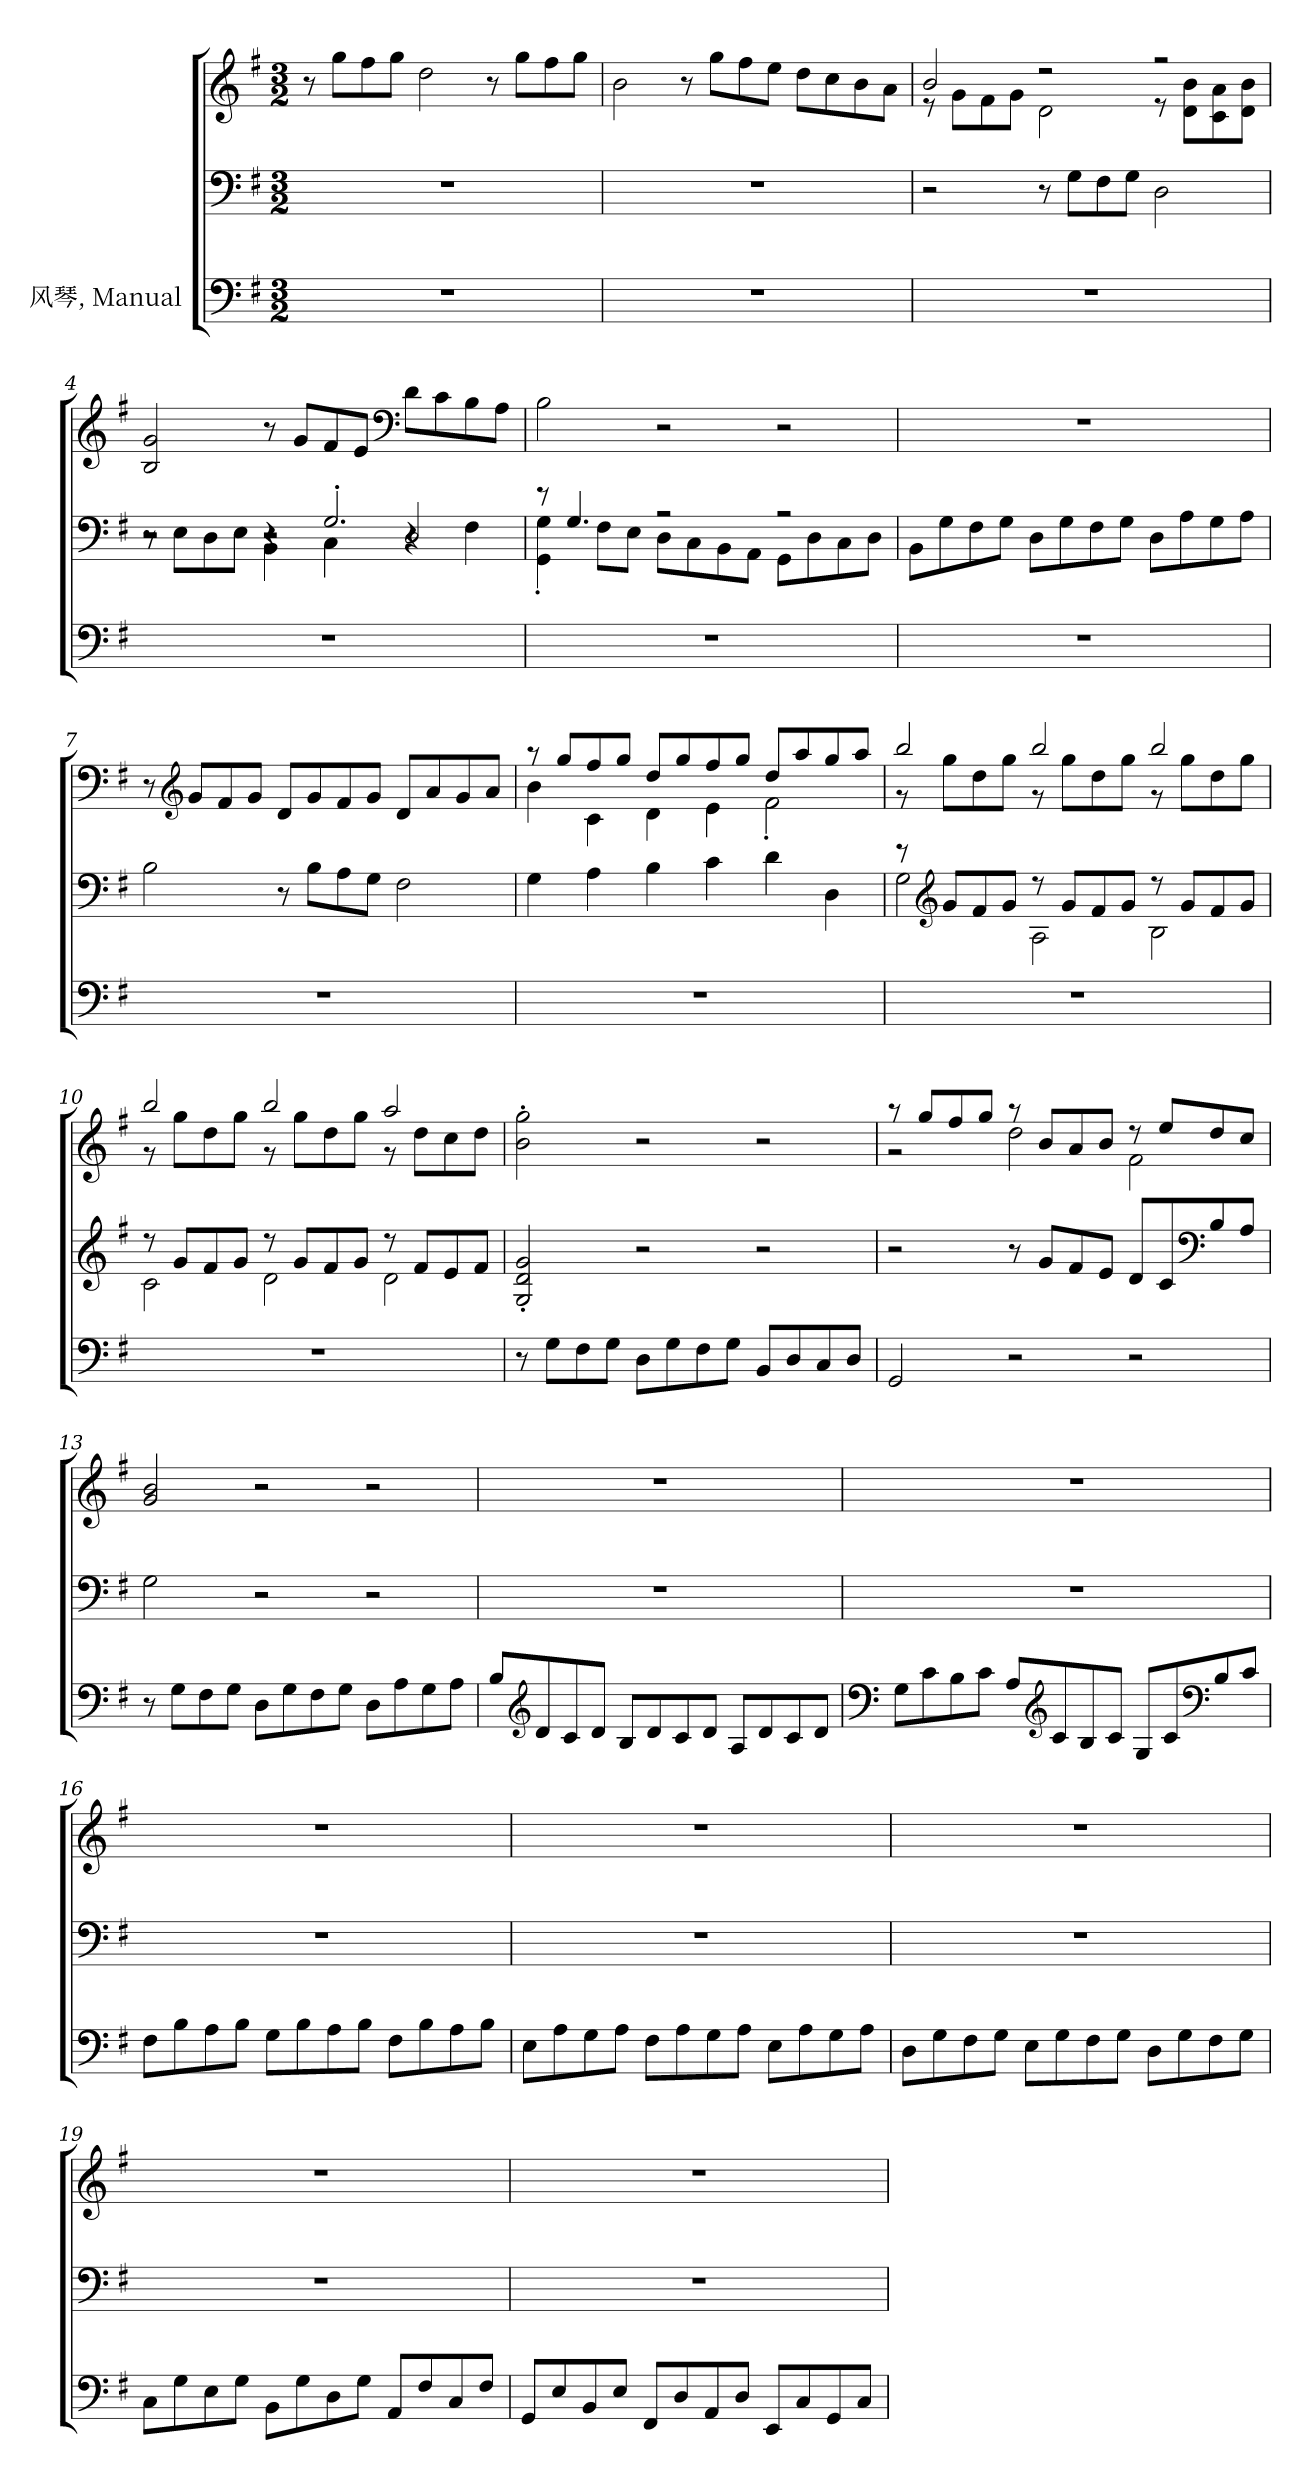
**kern	**kern	**kern
*part1	*part1	*part1
*staff3	*staff2	*staff1
*I"风琴, Manual	*	*
*clefF4	*clefF4	*clefG2
*k[f#]	*k[f#]	*k[f#]
*M3/2	*M3/2	*M3/2
*MM135	*MM135	*MM135
=1	=1	=1
1.r	1.r	8r
.	.	8gg\L
.	.	8ff#\
.	.	8gg\J
.	.	2dd\
.	.	8r
.	.	8gg\L
.	.	8ff#\
.	.	8gg\J
=2	=2	=2
1.r	1.r	2b\
.	.	8r
.	.	8gg\L
.	.	8ff#\
.	.	8ee\J
.	.	8dd\L
.	.	8cc\
.	.	8b\
.	.	8a\J
=3	=3	=3
*	*	*^
1.r	2r	2b/	8r
.	.	.	8g\L
.	.	.	8f#\
.	.	.	8g\J
.	8r	2r	2d\
.	8G\L	.	.
.	8F#\	.	.
.	8G\J	.	.
.	2D\	2r	8r
.	.	.	8d\ 8b\L
.	.	.	8c\ 8a\
.	.	.	8d\ 8b\J
*	*	*v	*v
=4	=4	=4
*	*^	*
*	*	*^	*
1.r	2r	8r	2r	2B/ 2g/
.	.	8E\L	.	.
.	.	8D\	.	.
.	.	8E\J	.	.
.	4r	4BB\	2r	8r
.	.	.	.	8g/L
.	2.G'/	4C\	.	8f#/
.	.	.	.	8e/J
*	*	*	*	*clefF4
.	.	4r	2D/	8d\L
.	.	.	.	8c\
.	.	4F#\	.	8B\
.	.	.	.	8A\J
*	*	*v	*v	*
!!LO:LB:g=z
=5	=5	=5	=5
1.r	8r	4GG\' 4G\'	2B\
.	4.G/	.	.
.	.	8F#\L	.
.	.	8E\J	.
.	2r	8D\L	2r
.	.	8C\	.
.	.	8BB\	.
.	.	8AA\J	.
.	2r	8GG\L	2r
.	.	8D\	.
.	.	8C\	.
.	.	8D\J	.
*	*v	*v	*
=6	=6	=6
1.r	8BB\L	1.r
.	8G\	.
.	8F#\	.
.	8G\J	.
.	8D\L	.
.	8G\	.
.	8F#\	.
.	8G\J	.
.	8D\L	.
.	8A\	.
.	8G\	.
.	8A\J	.
=7	=7	=7
1.r	2B\	8r
*	*	*clefG2
.	.	8g/L
.	.	8f#/
.	.	8g/J
.	8r	8d/L
.	8B\L	8g/
.	8A\	8f#/
.	8G\J	8g/J
.	2F#\	8d/L
.	.	8a/
.	.	8g/
.	.	8a/J
!!LO:LB:g=z
=8	=8	=8
*	*	*^
1.r	4G\	8r	4b\
.	.	8gg/L	.
.	4A\	8ff#/	4c\
.	.	8gg/J	.
.	4B\	8dd/L	4d\
.	.	8gg/	.
.	4c\	8ff#/	4e\
.	.	8gg/J	.
.	4d\	8dd/L	2f#'\
.	.	8aa/	.
.	4D\	8gg/	.
.	.	8aa/J	.
=9	=9	=9	=9
*	*^	*	*
1.r	8r	2G\	2bb/	8r
*	*clefG2	*	*	*
.	8g/L	.	.	8gg\L
.	8f#/	.	.	8dd\
.	8g/J	.	.	8gg\J
.	8r	2A\	2bb/	8r
.	8g/L	.	.	8gg\L
.	8f#/	.	.	8dd\
.	8g/J	.	.	8gg\J
.	8r	2B\	2bb/	8r
.	8g/L	.	.	8gg\L
.	8f#/	.	.	8dd\
.	8g/J	.	.	8gg\J
=10	=10	=10	=10	=10
1.r	8r	2c\	2bb/	8r
.	8g/L	.	.	8gg\L
.	8f#/	.	.	8dd\
.	8g/J	.	.	8gg\J
.	8r	2d\	2bb/	8r
.	8g/L	.	.	8gg\L
.	8f#/	.	.	8dd\
.	8g/J	.	.	8gg\J
.	8r	2d\	2aa/	8r
.	8f#/L	.	.	8dd\L
.	8e/	.	.	8cc\
.	8f#/J	.	.	8dd\J
*	*v	*v	*	*
*	*	*v	*v
!!LO:LB:g=z
=11	=11	=11
8r	2G/' 2d/' 2g/'	2b\' 2gg\'
8G\L	.	.
8F#\	.	.
8G\J	.	.
8D\L	2r	2r
8G\	.	.
8F#\	.	.
8G\J	.	.
8BB/L	2r	2r
8D/	.	.
8C/	.	.
8D/J	.	.
=12	=12	=12
*	*	*^
2GG/	2r	8r	2r
.	.	8gg/L	.
.	.	8ff#/	.
.	.	8gg/J	.
2r	8r	8r	2dd\
.	8g/L	8b/L	.
.	8f#/	8a/	.
.	8e/J	8b/J	.
2r	8d/L	8r	2f#\
.	8c/	8ee/L	.
*	*clefF4	*	*
.	8B/	8dd/	.
.	8A/J	8cc/J	.
*	*	*v	*v
=13	=13	=13
8r	2G\	2g/ 2b/
8G\L	.	.
8F#\	.	.
8G\J	.	.
8D\L	2r	2r
8G\	.	.
8F#\	.	.
8G\J	.	.
8D\L	2r	2r
8A\	.	.
8G\	.	.
8A\J	.	.
!!LO:PB:g=z
=14	=14	=14
8B/L	1.r	1.r
*clefG2	*	*
8d/	.	.
8c/	.	.
8d/J	.	.
8B/L	.	.
8d/	.	.
8c/	.	.
8d/J	.	.
8A/L	.	.
8d/	.	.
8c/	.	.
8d/J	.	.
=15	=15	=15
*clefF4	*	*
8G\L	1.r	1.r
8c\	.	.
8B\	.	.
8c\J	.	.
8A/L	.	.
*clefG2	*	*
8c/	.	.
8B/	.	.
8c/J	.	.
8G/L	.	.
8c/	.	.
*clefF4	*	*
8B/	.	.
8c/J	.	.
=16	=16	=16
8F#\L	1.r	1.r
8B\	.	.
8A\	.	.
8B\J	.	.
8G\L	.	.
8B\	.	.
8A\	.	.
8B\J	.	.
8F#\L	.	.
8B\	.	.
8A\	.	.
8B\J	.	.
!!LO:LB:g=z
=17	=17	=17
8E\L	1.r	1.r
8A\	.	.
8G\	.	.
8A\J	.	.
8F#\L	.	.
8A\	.	.
8G\	.	.
8A\J	.	.
8E\L	.	.
8A\	.	.
8G\	.	.
8A\J	.	.
=18	=18	=18
8D\L	1.r	1.r
8G\	.	.
8F#\	.	.
8G\J	.	.
8E\L	.	.
8G\	.	.
8F#\	.	.
8G\J	.	.
8D\L	.	.
8G\	.	.
8F#\	.	.
8G\J	.	.
=19	=19	=19
8C\L	1.r	1.r
8G\	.	.
8E\	.	.
8G\J	.	.
8BB\L	.	.
8G\	.	.
8D\	.	.
8G\J	.	.
8AA/L	.	.
8F#/	.	.
8C/	.	.
8F#/J	.	.
!!LO:LB:g=z
=20	=20	=20
8GG/L	1.r	1.r
8E/	.	.
8BB/	.	.
8E/J	.	.
8FF#/L	.	.
8D/	.	.
8AA/	.	.
8D/J	.	.
8EE/L	.	.
8C/	.	.
8GG/	.	.
8C/J	.	.
=	=	=
*-	*-	*-
